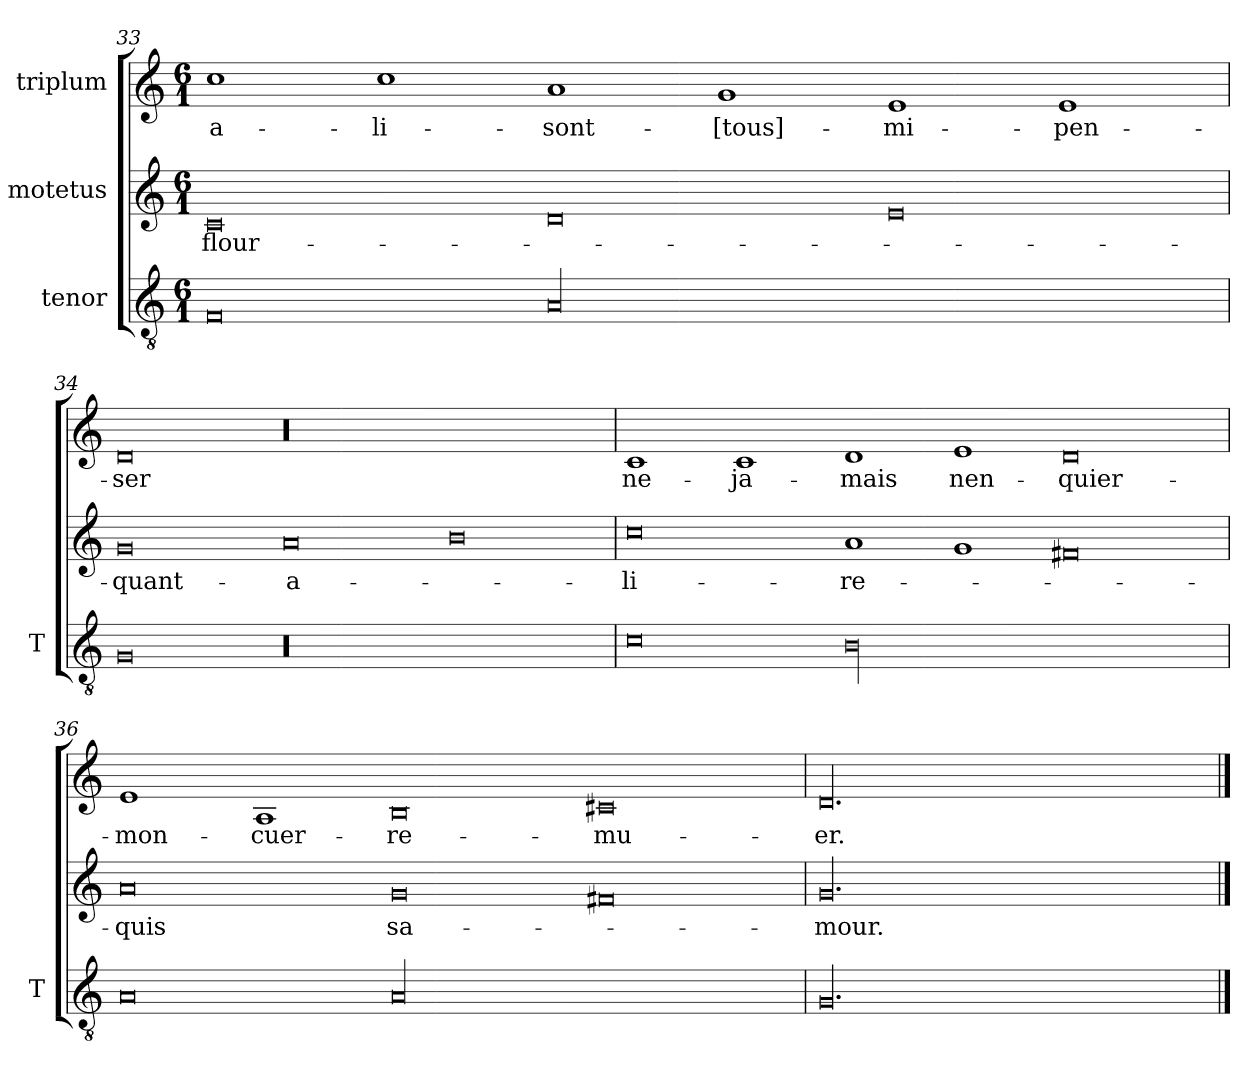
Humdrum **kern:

**kern	**kern	**text	**kern	**text
*part3	*part2	*part2	*part1	*part1
*staff3	*staff2	*staff2	*staff1	*staff1
*I"tenor	*I"motetus	*	*I"triplum	*
*I'T	*	*	*	*
*clefGv2	*clefG2	*	*clefG2	*
*k[]	*k[]	*	*k[]	*
*C:	*C:	*	*C:	*
*M6/1	*M6/1	*	*M6/1	*
=33	=33	=33	=33	=33
0F/	0c/	flour-	1cc\	a-
.	.	.	1cc\	li-
00A/	0d/	.	1a/	sont-
.	.	.	1g/	[tous]-
.	0e/	.	1e/	mi-
.	.	.	1e/	pen-
=34	=34	=34	=34	=34
0G/	0g/	quant-	0d/	-ser
00r	0a/	a-	00r	.
.	0b\	.	.	.
!!LO:PB:g=z
=35	=35	=35	=35	=35
0c\	0cc\	li-	1c/	ne-
.	.	.	1c/	ja-
00B\	1a/	re-	1d/	-mais
.	1g/	.	1e/	nen-
.	0f#X/	.	0d/	quier-
=36	=36	=36	=36	=36
0A/	0a/	-quis	1e/	mon-
.	.	.	1A/	cuer-
00A/	0g/	sa-	0B/	re-
.	0f#X/	.	0c#X/	-mu-
=37	=37	=37	=37	=37
00.G/	00.g/	-mour.	00.d/	-er.
==	==	==	==	==
*-	*-	*-	*-	*-
